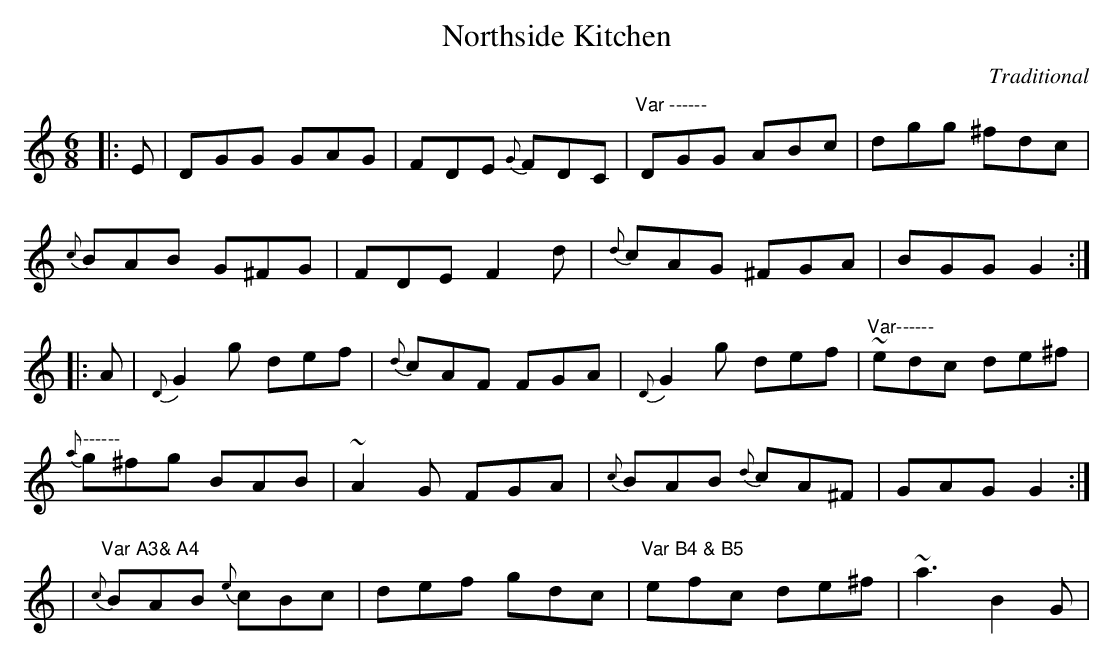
X:1
T:Northside Kitchen
C:Traditional
M:6/8
L:1/8
K:Gmix
|: E | DGG GAG |FDE {G}FDC | "Var ------"DGG ABc | dgg ^fdc|
{c}BAB G^FG|FDE F2 d| {d} cAG ^FGA| BGG G2:|
|:A| {D}G2 g def|{d}cAF FGA|{D}G2 g def|"Var------"~edc de^f|
"-------"{a}g^fg BAB| ~A2 G FGA| {c}BAB {d}cA^F|GAG G2:|
|"Var A3& A4" {c} BAB {e}cBc| def gdc|"Var B4 & B5" efc de^f| ~a3 B2 G|
